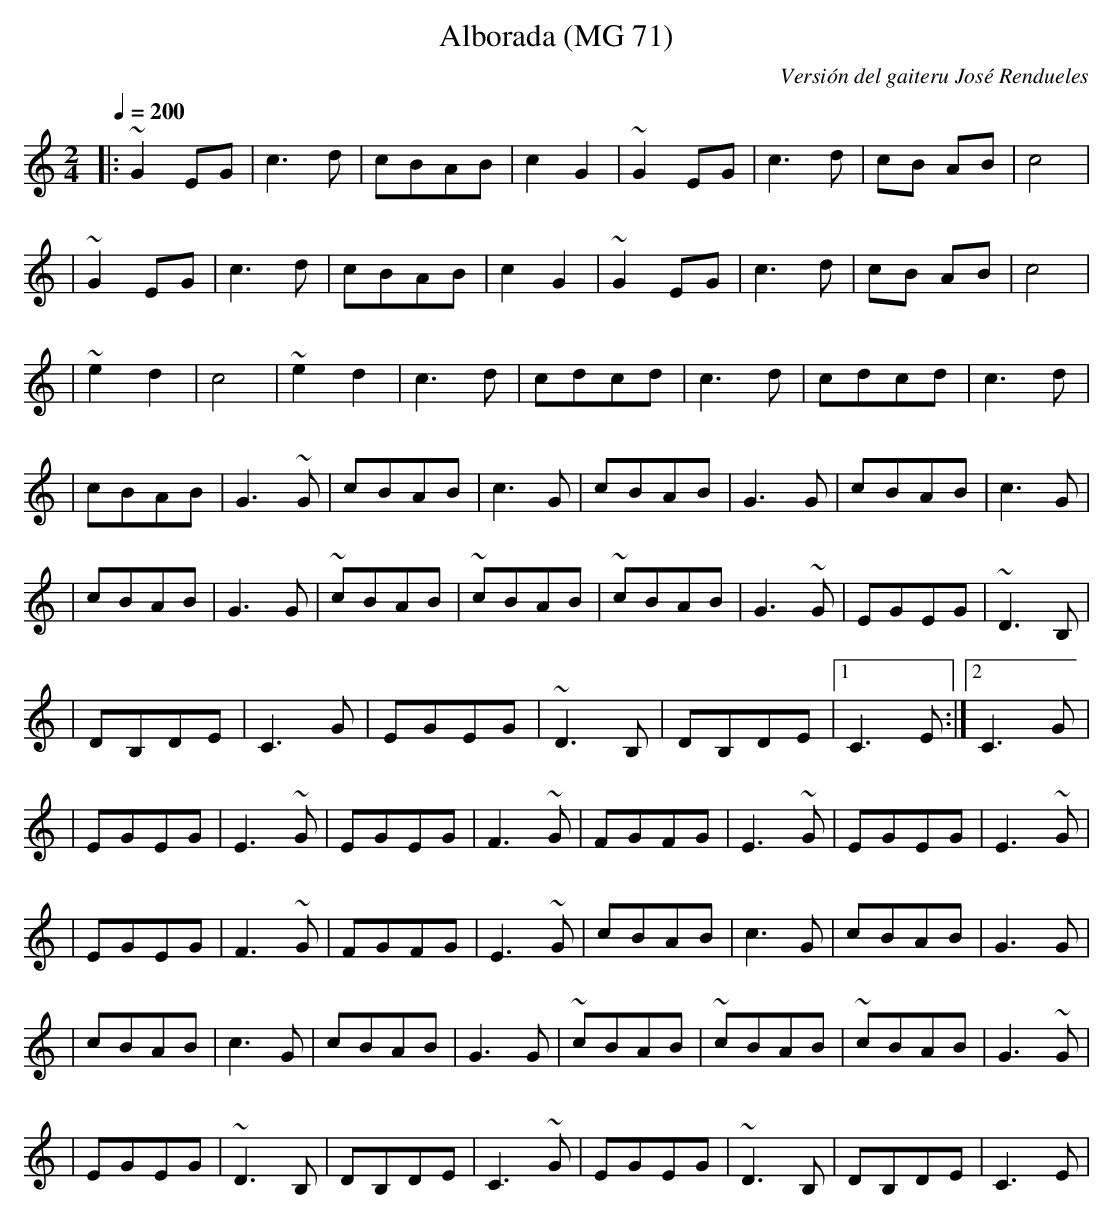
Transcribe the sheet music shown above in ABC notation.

X:1
T:Alborada (MG 71)
C:Versión del gaiteru José Rendueles
M:2/4
L:1/8
Q:1/4=200
E:Comp.
K:C
|: ~G2 EG|c3 d|cBAB|c2 G2|~G2 EG|c3 d|cB AB|c4|
|~G2 EG|c3 d|cBAB|c2 G2|~G2 EG|c3 d|cB AB|c4|
|~e2 d2|c4|~e2 d2|c3 d|cdcd|c3 d|cdcd|c3 d|
|cBAB|G3 ~G|cBAB|c3 G|cBAB|G3 G|cBAB|c3 G|
|cBAB|G3 G|~cBAB|~cBAB|~cBAB|G3 ~G|EGEG|~D3 B,|
|DB,DE|C3 G|EGEG|~D3 B,|DB,DE|[1 C3 E :|[2 C3 G|
|EGEG|E3 ~G|EGEG|F3 ~G|FGFG|E3 ~G|EGEG|E3 ~G|
|EGEG|F3 ~G|FGFG|E3 ~G|cBAB|c3 G|cBAB|G3 G|
|cBAB|c3 G|cBAB|G3 G|~cBAB|~cBAB|~cBAB|G3 ~G|
|EGEG|~D3 B,|DB,DE|C3 ~G|EGEG|~D3 B,|DB,DE|C3 E|
